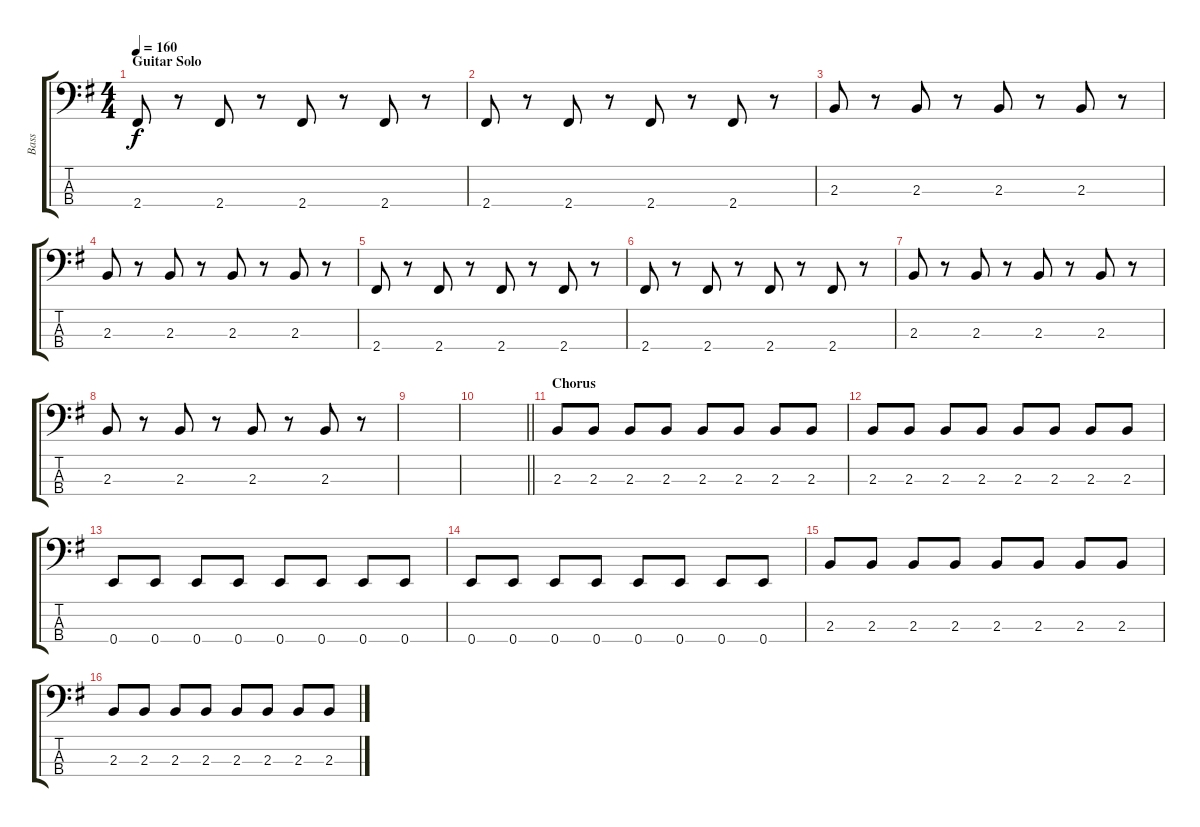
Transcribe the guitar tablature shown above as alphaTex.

\track ("Bass" "Bass") {instrument electricbasspick}
\staff {score tabs}
\tuning (G2 D2 A1 E1) {hide}
\ts (4 4)
\section ("" "Guitar Solo")
\tempo 160
\clef f4
\ks g
2.4.8{dy f} r.8 2.4.8 r.8 2.4.8 r.8 2.4.8 r.8 |
2.4.8 r.8 2.4.8 r.8 2.4.8 r.8 2.4.8 r.8 |
2.3.8 r.8 2.3.8 r.8 2.3.8 r.8 2.3.8 r.8 |
2.3.8 r.8 2.3.8 r.8 2.3.8 r.8 2.3.8 r.8 |
2.4.8 r.8 2.4.8 r.8 2.4.8 r.8 2.4.8 r.8 |
2.4.8 r.8 2.4.8 r.8 2.4.8 r.8 2.4.8 r.8 |
2.3.8 r.8 2.3.8 r.8 2.3.8 r.8 2.3.8 r.8 |
2.3.8 r.8 2.3.8 r.8 2.3.8 r.8 2.3.8 r.8 |
|
\barLineRight lightlight
|
\section ("" "Chorus")
2.3.8 2.3.8 2.3.8 2.3.8 2.3.8 2.3.8 2.3.8 2.3.8 |
2.3.8 2.3.8 2.3.8 2.3.8 2.3.8 2.3.8 2.3.8 2.3.8 |
0.4.8 0.4.8 0.4.8 0.4.8 0.4.8 0.4.8 0.4.8 0.4.8 |
0.4.8 0.4.8 0.4.8 0.4.8 0.4.8 0.4.8 0.4.8 0.4.8 |
2.3.8 2.3.8 2.3.8 2.3.8 2.3.8 2.3.8 2.3.8 2.3.8 |
2.3.8 2.3.8 2.3.8 2.3.8 2.3.8 2.3.8 2.3.8 2.3.8
